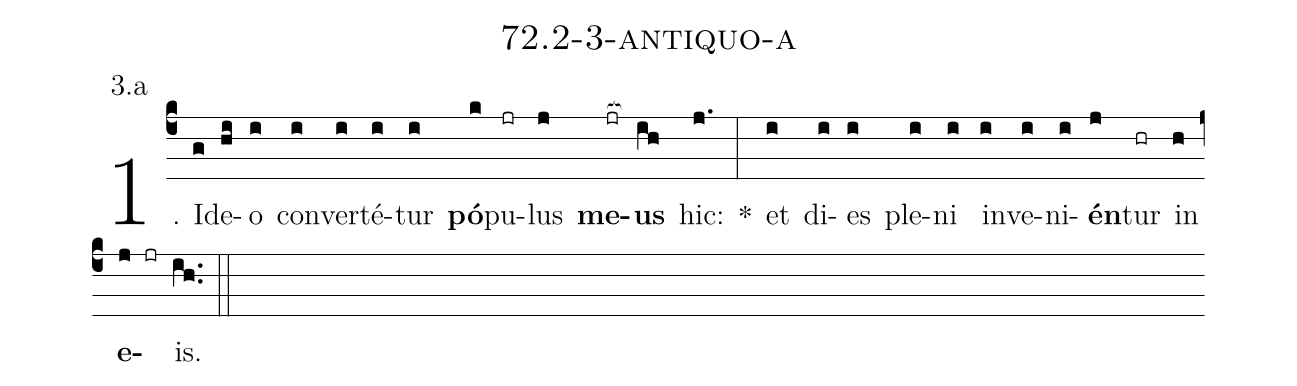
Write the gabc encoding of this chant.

name: 72.2-3-antiquo-a;
annotation: 3.a;
%%
(c4)1. Id(g)e(hi)o(i) con(i)ver(i)té(i)tur(i) <b>pó</b>(k)pu(jr)lus(j) <b>me</b>(jr[ocb:1{])<b>us</b>(ih[ocb:0}]) hic:(j.) *(:) et(i) di(i)es(i) ple(i)ni(i) in(i)ve(i)ni(i)<b>én</b>(j)tur(hr) in(h) <b>e</b>(j jr)is.(ih..) (::)


%E(i) u(i) o(j) u(h) a(j) e.(ih..) (::)
